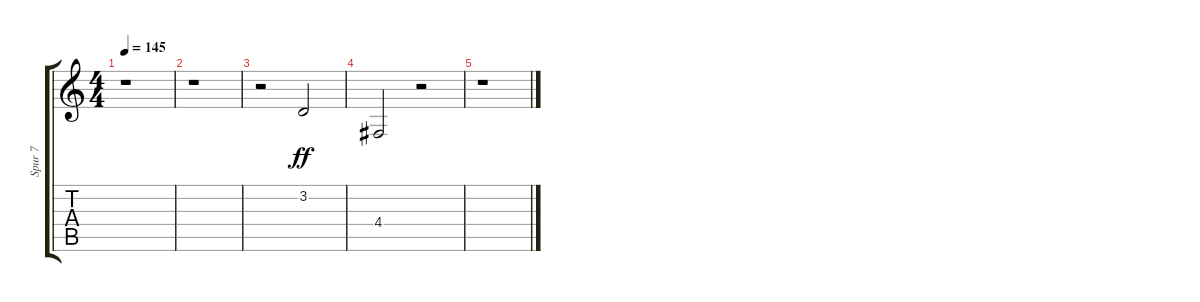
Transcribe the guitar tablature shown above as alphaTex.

\track ("Spur 7" "Spur 7") {instrument brightacousticpiano}
\staff {score tabs}
\tuning (E4 B3 G3 D3 A2 E2) {hide}
\ts (4 4)
\tempo 145
\clef g2
\ks c
r.1{dy ff} |
r.1 |
r.2 3.2.2{instrument reversecymbal} |
4.4.2{instrument brightacousticpiano} r.2 |
r.1
